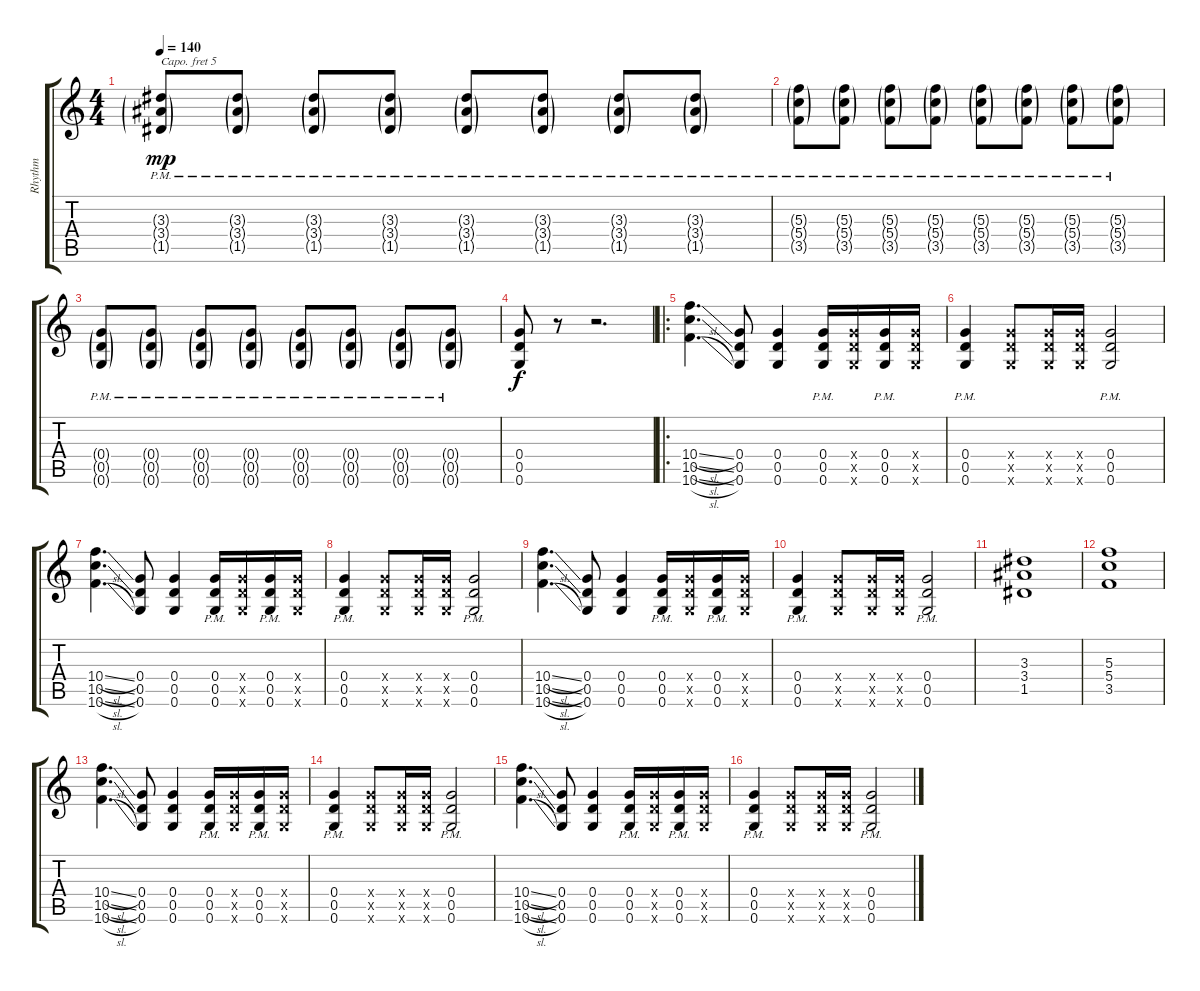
\track ("Rhythm" "Rhythm") {instrument distortionguitar}
\staff {score tabs}
\capo 5
\tuning (E4 B3 G3 D3 A2 D2) {hide}
\ts (4 4)
\tempo 140
\clef g2
\ks c
(3.3{g pm} 3.4{g pm} 1.5{g pm}).8{dy mp} (3.3{g pm} 3.4{g pm} 1.5{g pm}).8 (3.3{g pm} 3.4{g pm} 1.5{g pm}).8 (3.3{g pm} 3.4{g pm} 1.5{g pm}).8 (3.3{g pm} 3.4{g pm} 1.5{g pm}).8 (3.3{g pm} 3.4{g pm} 1.5{g pm}).8 (3.3{g pm} 3.4{g pm} 1.5{g pm}).8 (3.3{g pm} 3.4{g pm} 1.5{g pm}).8 |
(5.3{g pm} 5.4{g pm} 3.5{g pm}).8 (5.3{g pm} 5.4{g pm} 3.5{g pm}).8 (5.3{g pm} 5.4{g pm} 3.5{g pm}).8 (5.3{g pm} 5.4{g pm} 3.5{g pm}).8 (5.3{g pm} 5.4{g pm} 3.5{g pm}).8 (5.3{g pm} 5.4{g pm} 3.5{g pm}).8 (5.3{g pm} 5.4{g pm} 3.5{g pm}).8 (5.3{g pm} 5.4{g pm} 3.5{g pm}).8 |
(0.4{g pm} 0.5{g pm} 0.6{g pm}).8 (0.4{g pm} 0.5{g pm} 0.6{g pm}).8 (0.4{g pm} 0.5{g pm} 0.6{g pm}).8 (0.4{g pm} 0.5{g pm} 0.6{g pm}).8 (0.4{g pm} 0.5{g pm} 0.6{g pm}).8 (0.4{g pm} 0.5{g pm} 0.6{g pm}).8 (0.4{g pm} 0.5{g pm} 0.6{g pm}).8 (0.4{g pm} 0.5{g pm} 0.6{g pm}).8 |
(0.4 0.5 0.6).8{dy f} r.8 r.2{d} |
\ro
(10.4{sl} 10.5{sl} 10.6{sl}).4{d} (0.4 0.5 0.6).8 (0.4 0.5 0.6).4 (0.4 0.5 0.6{pm}).16 (0.4{x} 0.5{x} 0.6{x}).16 (0.4 0.5 0.6{pm}).16 (0.4{x} 0.5{x} 0.6{x}).16 |
(0.4 0.5 0.6{pm}).4 (0.4{x} 0.5{x} 0.6{x}).8 (0.4{x} 0.5{x} 0.6{x}).16 (0.4{x} 0.5{x} 0.6{x}).16 (0.4 0.5 0.6{pm}).2 |
(10.4{sl} 10.5{sl} 10.6{sl}).4{d} (0.4 0.5 0.6).8 (0.4 0.5 0.6).4 (0.4 0.5 0.6{pm}).16 (0.4{x} 0.5{x} 0.6{x}).16 (0.4 0.5 0.6{pm}).16 (0.4{x} 0.5{x} 0.6{x}).16 |
(0.4 0.5 0.6{pm}).4 (0.4{x} 0.5{x} 0.6{x}).8 (0.4{x} 0.5{x} 0.6{x}).16 (0.4{x} 0.5{x} 0.6{x}).16 (0.4 0.5 0.6{pm}).2 |
(10.4{sl} 10.5{sl} 10.6{sl}).4{d} (0.4 0.5 0.6).8 (0.4 0.5 0.6).4 (0.4 0.5 0.6{pm}).16 (0.4{x} 0.5{x} 0.6{x}).16 (0.4 0.5 0.6{pm}).16 (0.4{x} 0.5{x} 0.6{x}).16 |
(0.4 0.5 0.6{pm}).4 (0.4{x} 0.5{x} 0.6{x}).8 (0.4{x} 0.5{x} 0.6{x}).16 (0.4{x} 0.5{x} 0.6{x}).16 (0.4 0.5 0.6{pm}).2 |
(3.3 3.4 1.5).1 |
(5.3 5.4 3.5).1 |
(10.4{sl} 10.5{sl} 10.6{sl}).4{d} (0.4 0.5 0.6).8 (0.4 0.5 0.6).4 (0.4 0.5 0.6{pm}).16 (0.4{x} 0.5{x} 0.6{x}).16 (0.4 0.5 0.6{pm}).16 (0.4{x} 0.5{x} 0.6{x}).16 |
(0.4 0.5 0.6{pm}).4 (0.4{x} 0.5{x} 0.6{x}).8 (0.4{x} 0.5{x} 0.6{x}).16 (0.4{x} 0.5{x} 0.6{x}).16 (0.4 0.5 0.6{pm}).2 |
(10.4{sl} 10.5{sl} 10.6{sl}).4{d} (0.4 0.5 0.6).8 (0.4 0.5 0.6).4 (0.4 0.5 0.6{pm}).16 (0.4{x} 0.5{x} 0.6{x}).16 (0.4 0.5 0.6{pm}).16 (0.4{x} 0.5{x} 0.6{x}).16 |
(0.4 0.5 0.6{pm}).4 (0.4{x} 0.5{x} 0.6{x}).8 (0.4{x} 0.5{x} 0.6{x}).16 (0.4{x} 0.5{x} 0.6{x}).16 (0.4 0.5 0.6{pm}).2
